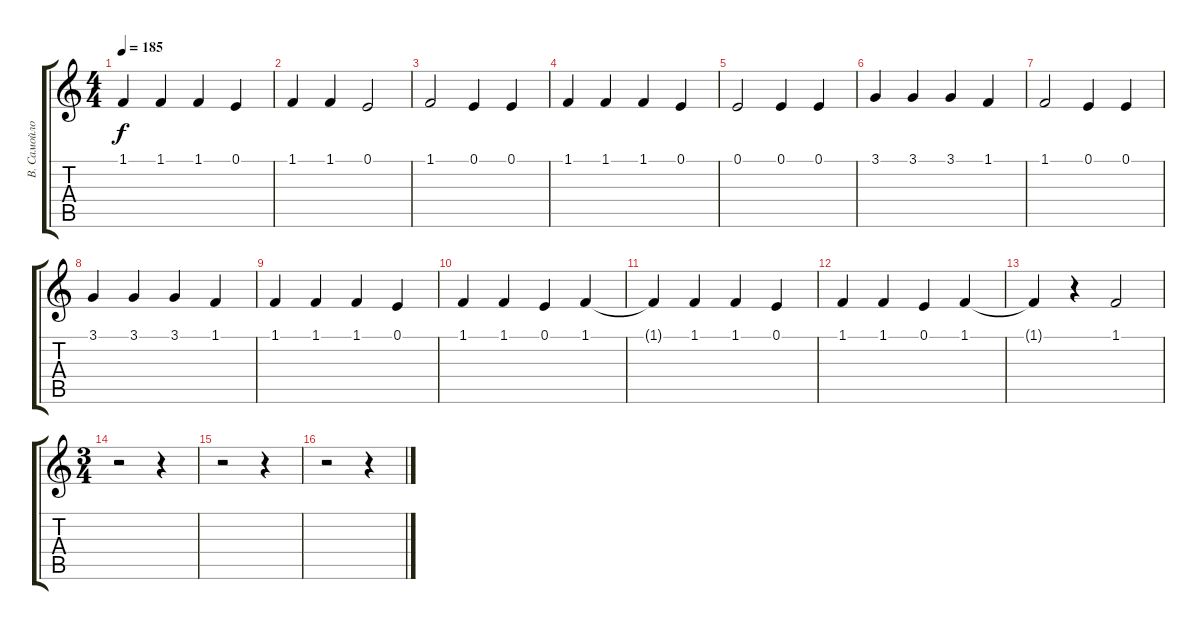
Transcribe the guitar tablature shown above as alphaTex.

\track ("В. Самойлов (вокал)" "В. Самойло") {instrument lead6voice}
\staff {score tabs}
\tuning (E4 B3 G3 D3 A2 E2) {hide}
\ts (4 4)
\tempo 185
\clef g2
\ks c
1.1{t}.4{dy f} 1.1.4 1.1.4 0.1.4 |
1.1.4 1.1.4 0.1.2 |
1.1.2 0.1.4 0.1.4 |
1.1.4 1.1.4 1.1.4 0.1.4 |
0.1.2 0.1.4 0.1.4 |
3.1.4 3.1.4 3.1.4 1.1.4 |
1.1.2 0.1.4 0.1.4 |
3.1.4 3.1.4 3.1.4 1.1.4 |
1.1.4 1.1.4 1.1.4 0.1.4 |
1.1.4 1.1.4 0.1.4 1.1.4 |
1.1{t}.4 1.1.4 1.1.4 0.1.4 |
1.1.4 1.1.4 0.1.4 1.1.4 |
1.1{t}.4 r.4 1.1.2 |
\ts (3 4)
r.2 r.4 |
r.2 r.4 |
r.2 r.4
